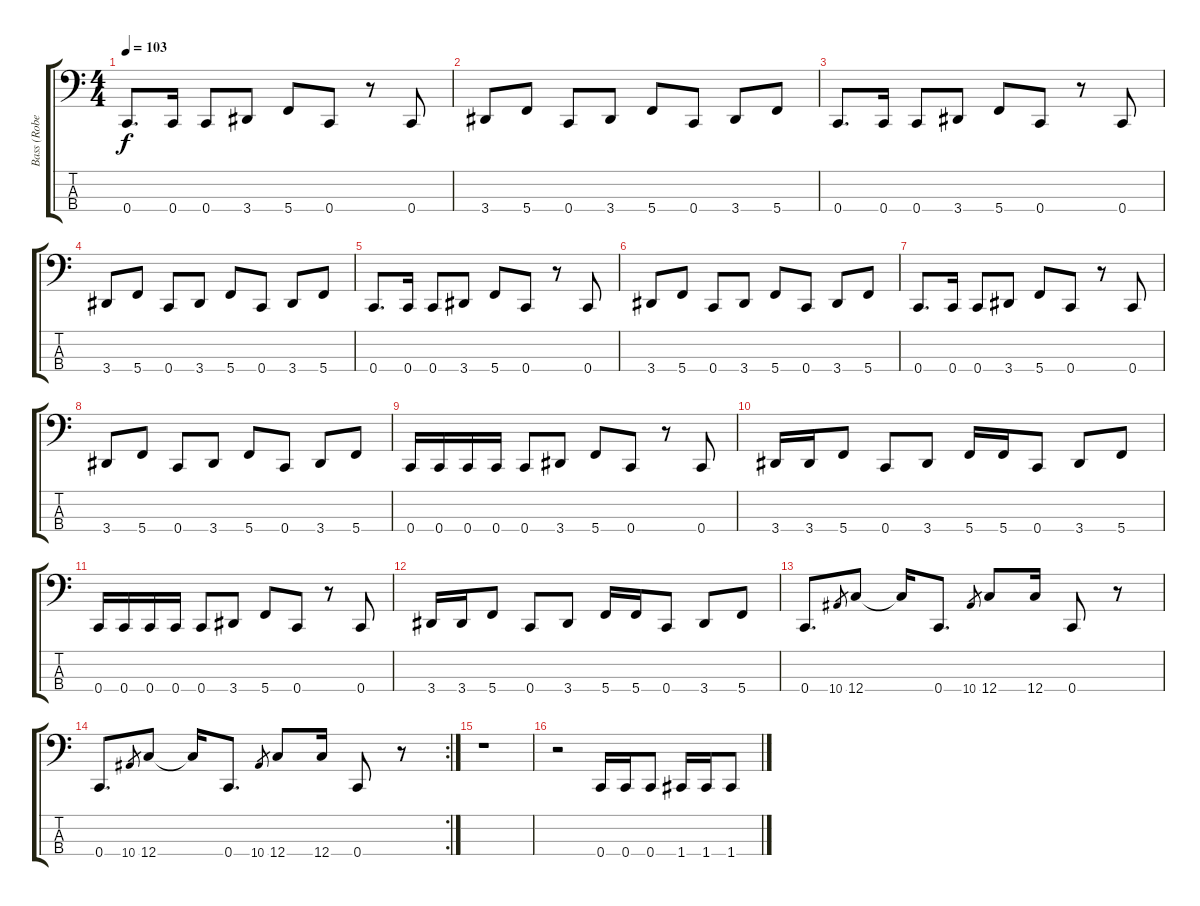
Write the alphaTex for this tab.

\track ("Bass (Robert)" "Bass (Robe") {instrument electricbassfinger}
\staff {score tabs}
\tuning (F2 C2 G1 C1) {hide}
\ts (4 4)
\tempo 103
\clef f4
\ks c
0.4.8{d dy f volume 14 balance 8 instrument electricbassfinger} 0.4.16 0.4.8 3.4.8 5.4.8 0.4.8 r.8 0.4.8 |
3.4.8 5.4.8 0.4.8 3.4.8 5.4.8 0.4.8 3.4.8 5.4.8 |
0.4.8{d} 0.4.16 0.4.8 3.4.8 5.4.8 0.4.8 r.8 0.4.8 |
3.4.8 5.4.8 0.4.8 3.4.8 5.4.8 0.4.8 3.4.8 5.4.8 |
0.4.8{d} 0.4.16 0.4.8 3.4.8 5.4.8 0.4.8 r.8 0.4.8 |
3.4.8 5.4.8 0.4.8 3.4.8 5.4.8 0.4.8 3.4.8 5.4.8 |
0.4.8{d} 0.4.16 0.4.8 3.4.8 5.4.8 0.4.8 r.8 0.4.8 |
3.4.8 5.4.8 0.4.8 3.4.8 5.4.8 0.4.8 3.4.8 5.4.8 |
0.4.16 0.4.16 0.4.16 0.4.16 0.4.8 3.4.8 5.4.8 0.4.8 r.8 0.4.8 |
3.4.16 3.4.16 5.4.8 0.4.8 3.4.8 5.4.16 5.4.16 0.4.8 3.4.8 5.4.8 |
0.4.16 0.4.16 0.4.16 0.4.16 0.4.8 3.4.8 5.4.8 0.4.8 r.8 0.4.8 |
3.4.16 3.4.16 5.4.8 0.4.8 3.4.8 5.4.16 5.4.16 0.4.8 3.4.8 5.4.8 |
0.4.8{d} 10.4.8{gr} 12.4.8 12.4{t}.16 0.4.8{d} 10.4.8{gr} 12.4.8 12.4.16 0.4.8 r.8 |
\rc 2
0.4.8{d} 10.4.8{gr} 12.4.8 12.4{t}.16 0.4.8{d} 10.4.8{gr} 12.4.8 12.4.16 0.4.8 r.8 |
r.1 |
r.2 0.4.16 0.4.16 0.4.8 1.4.16 1.4.16 1.4.8
